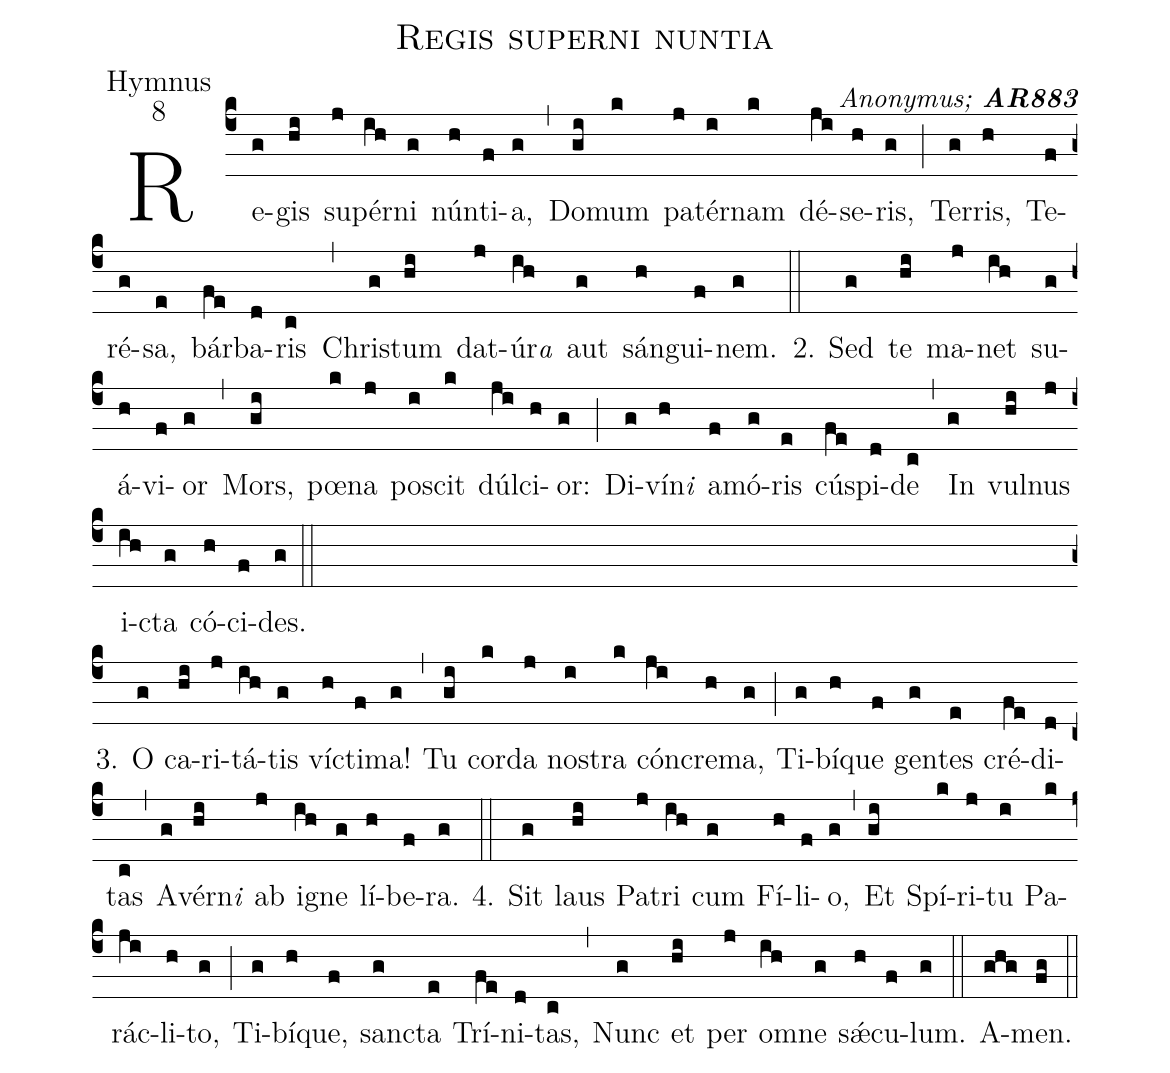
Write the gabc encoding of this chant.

name:Regis superni nuntia;
office-part:Hymnus;
mode:8;
commentary:{\itshape\mdseries  Anonymus;\/}  {\bfseries AR883};
%%
(c4) Re(g)gis(hi) {su}(j)pér(ih)ni(g) nún(h){ti}(f)a,(g) (,)
Do(gi)mum(k) {pa}(j)tér(i)nam(k) dé(ji)se(h)ris,(g) (;)
Ter(g)ris,(h) Te(f)ré(g)sa,(e) bár(fe)ba(d)ris(c) (,)
Chris(g)tum(hi) dat(j)úr<e>a</e>(ih) aut(g) sán(h)gui(f)nem.(g) (::)

2. Sed(g) te(hi) ma(j)net(ih) su(g)á(h)vi(f)or(g) (,)
Mors,(gi) pœ(k)na(j) po(i)scit(k) dúl(ji)ci(h)or:(g) (;)
Di(g)vín<e>i</e>(h) a(f)mó(g)ris(e) cú(fe)spi(d)de(c) (,)
In(g) vul(hi)nus(j) i(ih)cta(g) có(h)ci(f)des.(g) (::Z)

3. O(g) ca(hi)ri(j)tá(ih)tis(g) víc(h)ti(f)ma!(g) (,)
Tu(gi) cor(k)da(j) no(i)stra(k) cón(ji)cre(h)ma,(g) (;)
Ti(g)bí(h)que(f) gen(g)tes(e) cré(fe)di(d)tas(c) (,)
A(g)vérn<e>i</e>(hi) ab(j) i(ih)gne(g) lí(h)be(f)ra.(g) (::)

4. Sit(g) laus(hi) Pa(j)tri(ih) cum(g) Fí(h)li(f)o,(g) (,)
Et(gi) Spí(k)ri(j)tu(i) Pa(k)rác(ji)li(h)to,(g) (;)
Ti(g)bí(h)que,(f) sanc(g)ta(e) Trí(fe)ni(d)tas,(c) (,)
Nunc(g) et(hi) per(j) o(ih)mne(g) sǽ(h)cu(f)lum.(g) (::)

A(ghg)men.(fg) (::)
